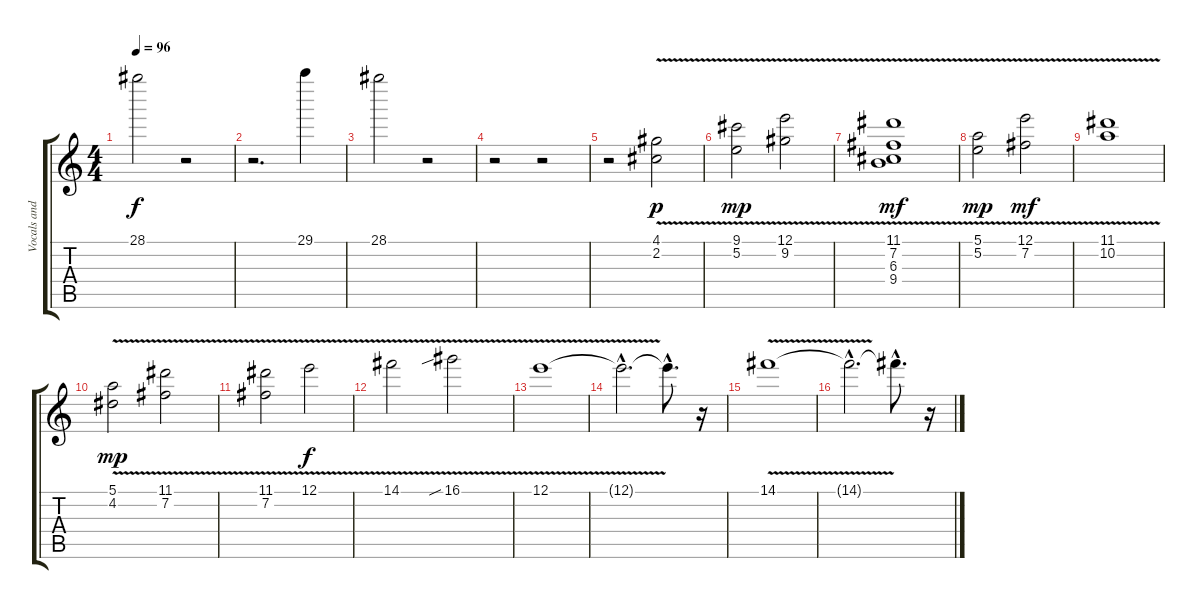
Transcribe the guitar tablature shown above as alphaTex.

\track ("Vocals and guitar 2" "Vocals and") {instrument distortionguitar}
\staff {score tabs}
\tuning (E4 B3 G3 D3 A2 E2) {hide}
\ts (4 4)
\tempo 96
\clef g2
\ks c
28.1.2{dy f instrument lead6voice} r.2 |
r.2{d} 29.1.4 |
28.1.2 r.2 |
r.2 r.2 |
r.2{instrument lead6voice} (4.1{v} 2.2{v}).2{dy p} |
(9.1{v} 5.2{v}).2{dy mp} (12.1{v} 9.2{v}).2 |
(11.1{v} 7.2{v} 6.3{v} 9.4{v}).1{dy mf} |
(5.1{v} 5.2).2{dy mp} (12.1{v} 7.2).2{dy mf} |
(11.1{v} 10.2).1 |
(5.1{v} 4.2).2{dy mp} (11.1{v} 7.2).2 |
(11.1{v} 7.2{v}).2 12.1{v}.2{dy f} |
14.1{v}.2 16.1{v sib}.2 |
12.1{v}.1{instrument lead6voice} |
12.1{hac t}.2{d} 12.1{hac t}.8{d} r.16 |
14.1{v}.1 |
14.1{hac t}.2{d} 14.1{hac t}.8{d} r.16
